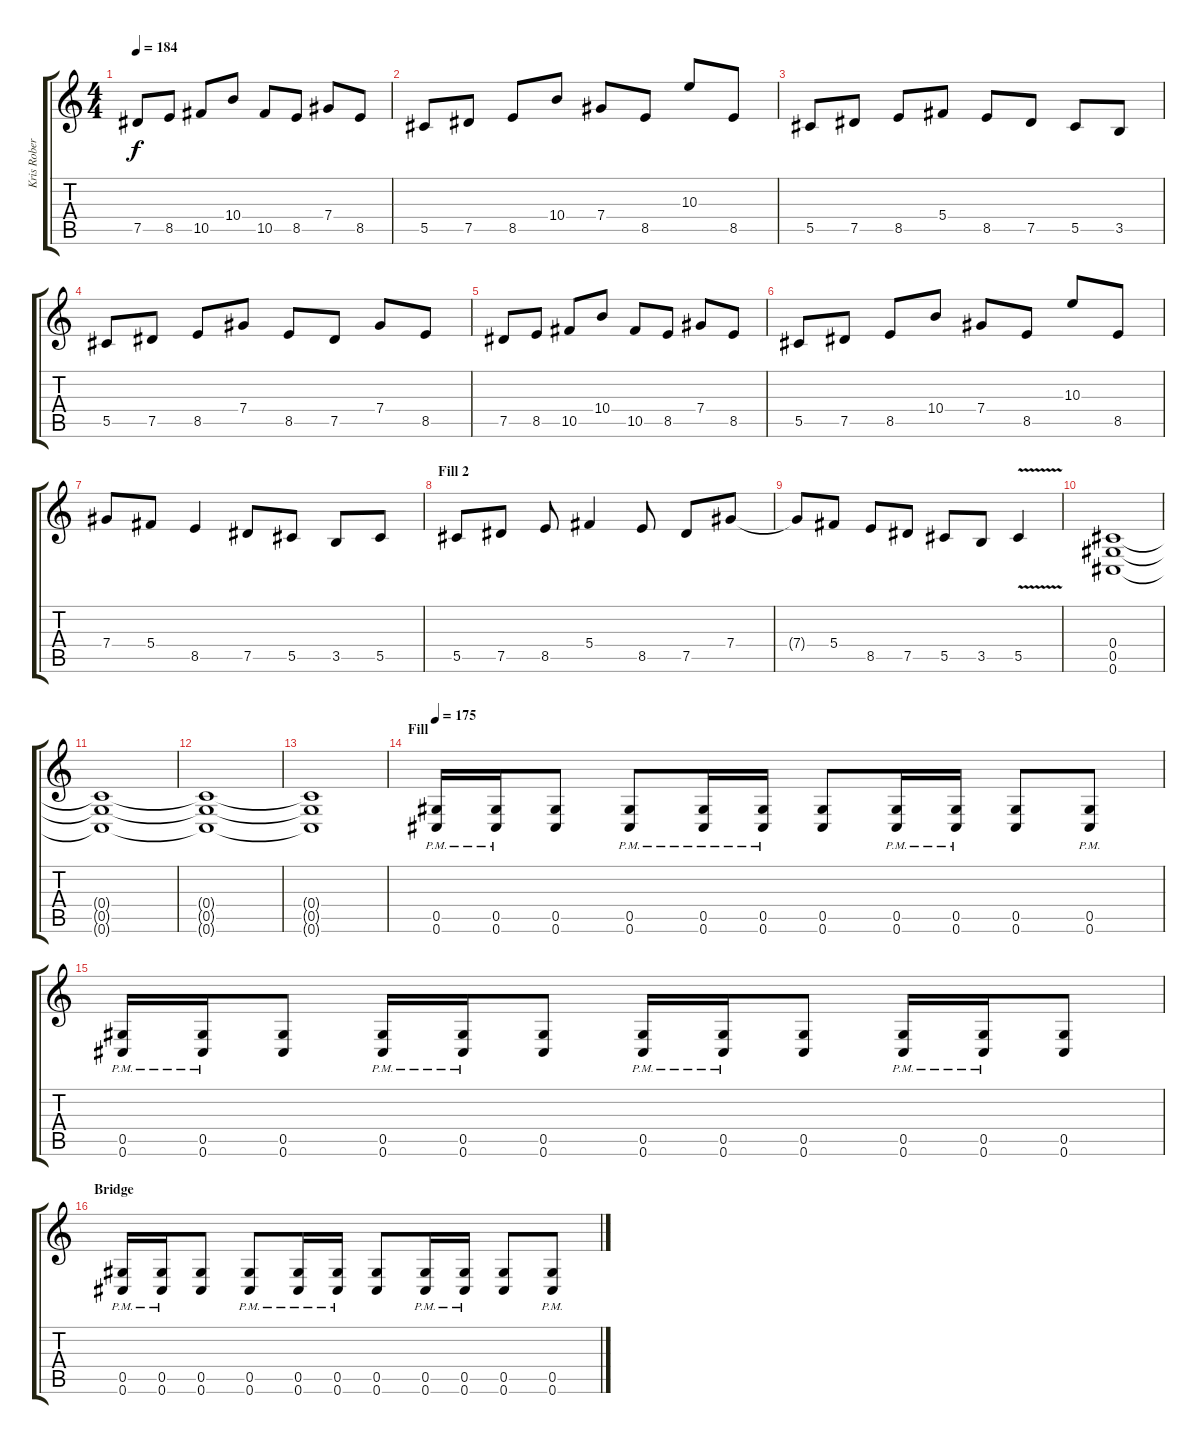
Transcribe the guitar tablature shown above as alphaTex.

\track ("Kris Roberts" "Kris Rober") {instrument overdrivenguitar}
\staff {score tabs}
\tuning (Eb4 Bb3 Gb3 Db3 Ab2 Db2) {hide}
\ts (4 4)
\tempo 184
\clef g2
\ks c
7.5.8{dy f} 8.5.8 10.5.8 10.4.8 10.5.8 8.5.8 7.4.8 8.5.8 |
5.5.8 7.5.8 8.5.8 10.4.8 7.4.8 8.5.8 10.3.8 8.5.8 |
5.5.8 7.5.8 8.5.8 5.4.8 8.5.8 7.5.8 5.5.8 3.5.8 |
5.5.8 7.5.8 8.5.8 7.4.8 8.5.8 7.5.8 7.4.8 8.5.8 |
7.5.8 8.5.8 10.5.8 10.4.8 10.5.8 8.5.8 7.4.8 8.5.8 |
5.5.8 7.5.8 8.5.8 10.4.8 7.4.8 8.5.8 10.3.8 8.5.8 |
7.4.8 5.4.8 8.5.4 7.5.8 5.5.8 3.5.8 5.5.8 |
\section ("" "Fill 2")
5.5.8 7.5.8 8.5.8 5.4.4 8.5.8 7.5.8 7.4.8 |
7.4{t}.8 5.4.8 8.5.8 7.5.8 5.5.8 3.5.8 5.5{v}.4 |
(0.4 0.5 0.6).1 |
(0.4{t} 0.5{t} 0.6{t}).1 |
(0.4{t} 0.5{t} 0.6{t}).1 |
(0.4{t} 0.5{t} 0.6{t}).1 |
\section ("" "Fill")
\tempo 175
(0.5{pm} 0.6{pm}).16 (0.5{pm} 0.6{pm}).16 (0.5 0.6).8 (0.5{pm} 0.6{pm}).8 (0.5{pm} 0.6{pm}).16 (0.5{pm} 0.6{pm}).16 (0.5 0.6).8 (0.5{pm} 0.6{pm}).16 (0.5{pm} 0.6{pm}).16 (0.5 0.6).8 (0.5{pm} 0.6{pm}).8 |
(0.5{pm} 0.6{pm}).16 (0.5{pm} 0.6{pm}).16 (0.5 0.6).8 (0.5{pm} 0.6{pm}).16 (0.5{pm} 0.6{pm}).16 (0.5 0.6).8 (0.5{pm} 0.6{pm}).16 (0.5{pm} 0.6{pm}).16 (0.5 0.6).8 (0.5{pm} 0.6{pm}).16 (0.5{pm} 0.6{pm}).16 (0.5 0.6).8 |
\section ("" "Bridge")
(0.5{pm} 0.6{pm}).16 (0.5{pm} 0.6{pm}).16 (0.5 0.6).8 (0.5{pm} 0.6{pm}).8 (0.5{pm} 0.6{pm}).16 (0.5{pm} 0.6{pm}).16 (0.5 0.6).8 (0.5{pm} 0.6{pm}).16 (0.5{pm} 0.6{pm}).16 (0.5 0.6).8 (0.5{pm} 0.6{pm}).8
